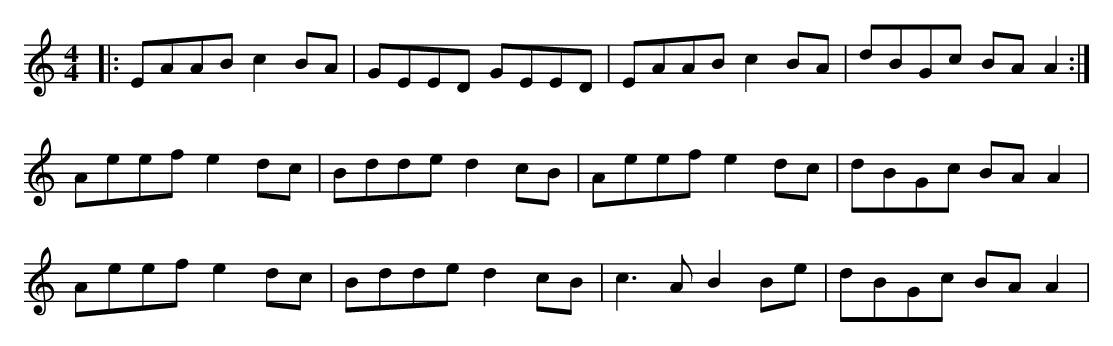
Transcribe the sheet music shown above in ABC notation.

X:1
M:4/4
K:Amin
|:EAAB c2 BA|GEED GEED|EAAB c2 BA|dBGc BA A2:|
Aeef e2 dc|Bdde d2 cB|Aeef e2 dc|dBGc BA A2|
Aeef e2 dc|Bdde d2 cB|c3 A B2 Be|dBGc BA A2|
